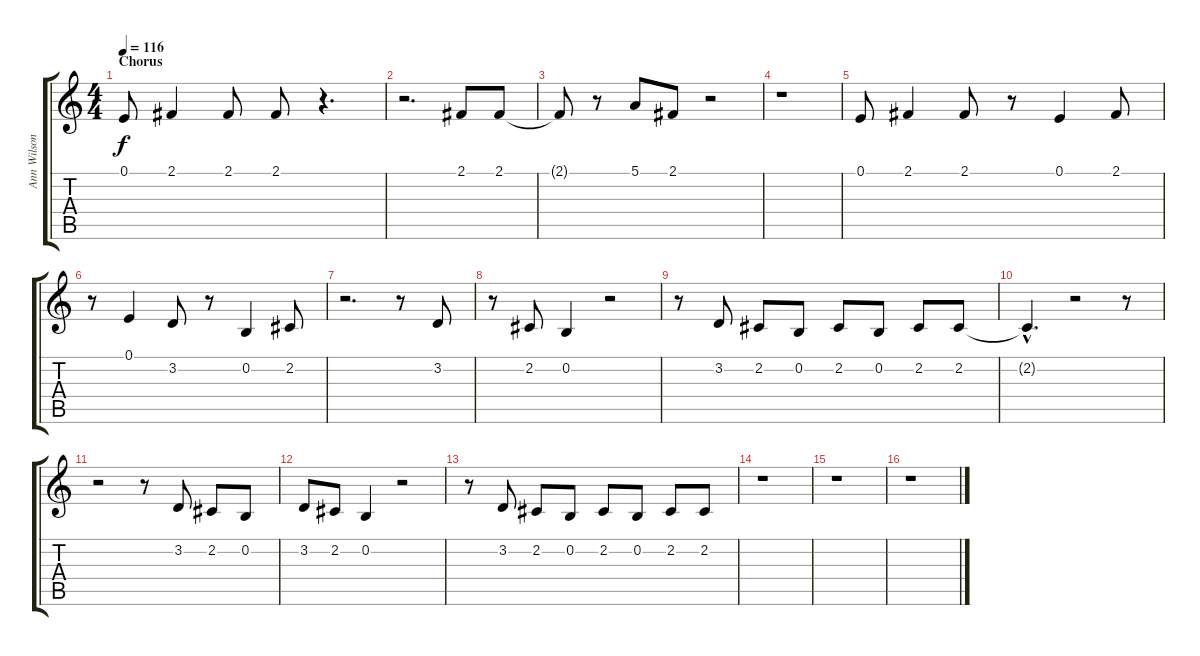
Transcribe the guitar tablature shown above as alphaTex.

\track ("Ann Wilson Overdub" "Ann Wilson") {instrument flute}
\staff {score tabs}
\tuning (E4 B3 G3 D3 A2 E2) {hide}
\ts (4 4)
\section ("" "Chorus")
\tempo 116
\clef g2
\ks c
0.1.8{dy f} 2.1.4 2.1.8 2.1.8 r.4{d} |
r.2{d} 2.1.8 2.1.8 |
2.1{t}.8 r.8 5.1.8 2.1.8 r.2 |
r.1 |
0.1.8 2.1.4 2.1.8 r.8 0.1.4 2.1.8 |
r.8 0.1.4 3.2.8 r.8 0.2.4 2.2.8 |
r.2{d} r.8 3.2.8 |
r.8 2.2.8 0.2.4 r.2 |
r.8 3.2.8 2.2.8 0.2.8 2.2.8 0.2.8 2.2.8 2.2.8 |
2.2{hac t}.4{d} r.2 r.8 |
r.2 r.8 3.2.8 2.2.8 0.2.8 |
3.2.8 2.2.8 0.2.4 r.2 |
r.8 3.2.8 2.2.8 0.2.8 2.2.8 0.2.8 2.2.8 2.2.8 |
r.1 |
r.1 |
r.1
